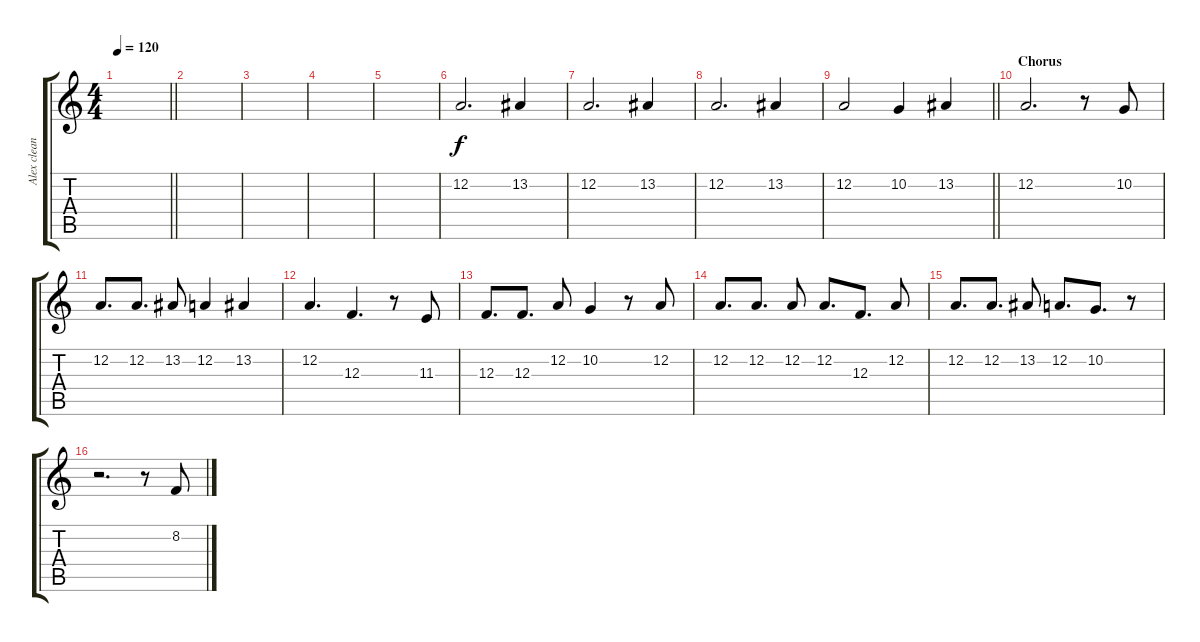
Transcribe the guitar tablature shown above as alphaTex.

\track ("Alex cleans" "Alex clean") {instrument lead2sawtooth}
\staff {score tabs}
\tuning (D4 A3 F3 C3 G2 D2) {hide}
\ts (4 4)
\tempo 120
\clef g2
\barLineRight lightlight
\ks c
|
\section ("" "")
|
|
|
|
12.2.2{d} 13.2.4 |
12.2.2{d} 13.2.4 |
12.2.2{d} 13.2.4 |
\barLineRight lightlight
12.2.2 10.2.4 13.2.4 |
\section ("" "Chorus")
12.2.2{d} r.8 10.2.8 |
12.2.8{d} 12.2.8{d} 13.2.8 12.2.4 13.2.4 |
12.2.4{d} 12.3.4{d} r.8 11.3.8 |
12.3.8{d} 12.3.8{d} 12.2.8 10.2.4 r.8 12.2.8 |
12.2.8{d} 12.2.8{d} 12.2.8 12.2.8{d} 12.3.8{d} 12.2.8 |
12.2.8{d} 12.2.8{d} 13.2.8 12.2.8{d} 10.2.8{d} r.8 |
r.2{d} r.8 8.2.8
